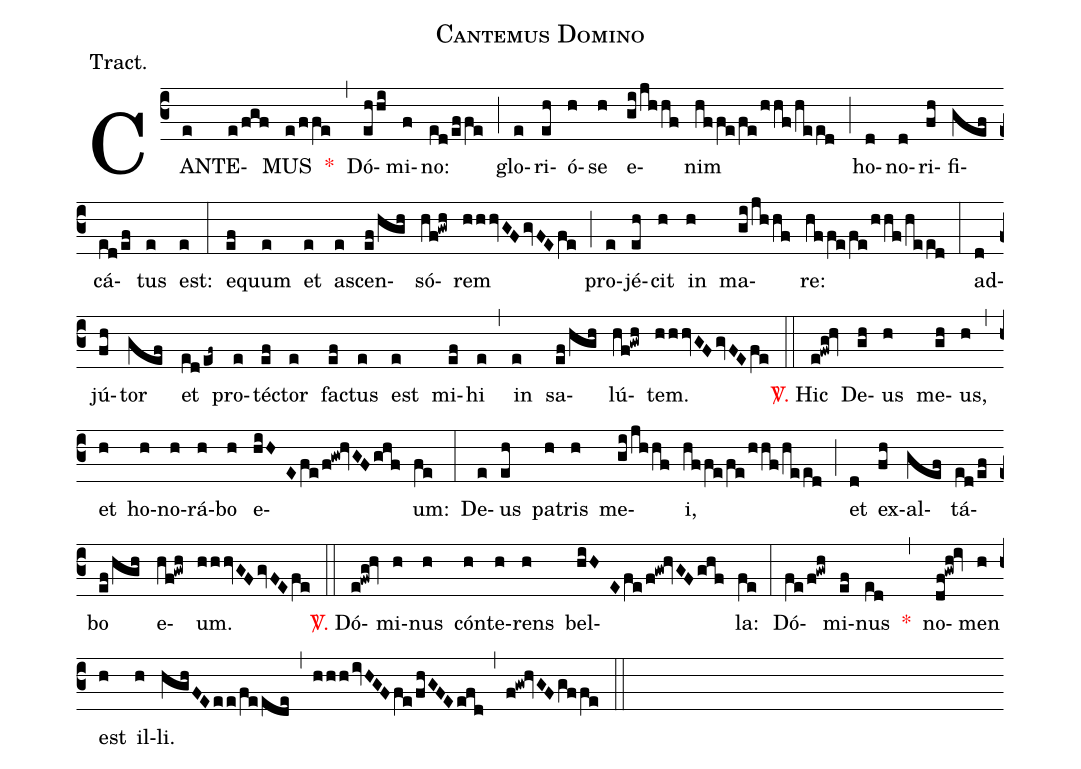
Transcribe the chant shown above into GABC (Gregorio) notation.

name:Cantemus Domino;
annotation:Tract.;
mode:VIII.;
office-part:Tract;
%%
(c3) CAN(e)TE(e/fgf)MUS(e/ffe) <v>\red{*}</v>(,) Dó(ehhi)mi(f)no:(ed/effe) (;) glo(e)ri(eh)ó(h)se(h) e(gi/jhhf)nim(hffe/fe/hhf/heed) (;) ho(d)no(d)ri(fh)fi(gef)cá(ed/ef)tus(e) est:(e) (:) e(ef)quum(e) et(e) a(e)scen(ef/hgh)só(hf!gwh)rem(hhhvGF/gvFEfe) (;) pro(e)jé(eh)cit(h) in(h) ma(gi/jhhf)re:(hffe/fe/hhf/heed) (:) ad(d)jú(fh)tor(gef) et(ed/ef~) pro(e)té(ef)ctor(e) fac(ef)tus(e) est(e) mi(ef)hi(e) (,) in(e) sa(ef/hgh)lú(hf!gwh)tem.(hhhvGF/gvFEfe) (::) <v>\red{\Vbar.}</v> Hic(e!fwg!hv) De(gh)us(h) me(gh)us,(h) (,) et(h) ho(h)no(h)rá(h)bo(h) e(hiHEfe/f!gw!hvGFghf)um:(fe) (:) De(e)us(eh) pa(h)tris(h) me(gi/jhhf)i,(hffe/fe/hhf/heed) (;) et(d) ex(fh)al(gef)tá(ed/ef)bo(ef/hgh) e(hf!gwh)um.(hhhvGF/gvFEfe) (::) <v>\red{\Vbar.}</v> Dó(e!fwg!hv)mi(h)nus(h) cón(h)te(h)rens(h) bel(hiHE/fe/f!gw!hvGF/ghf)la:(fe) (:) Dó(fe/f!gwh)mi(ef)nus(ed) <v>\red{*}</v>(,) no(df!gwh!iv)men(h) est(h) il(h)li.(hghFE/ee/feede) (,) (hhh/ivHGF/fe/fhGFE/efd) (,) (f!gw!hvGF/gffe) (::)
